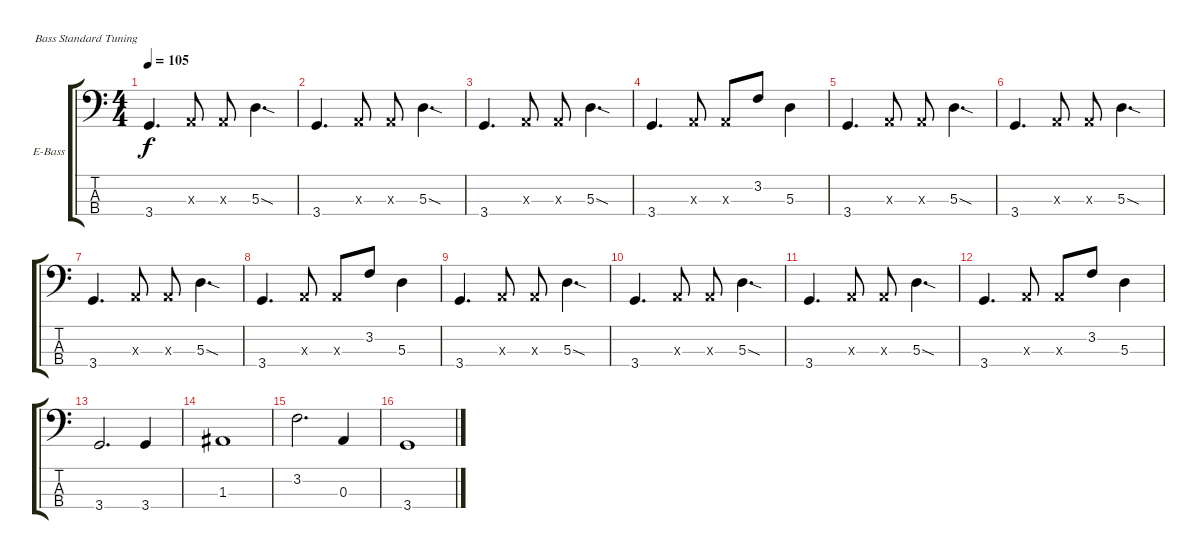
\defaultSystemsLayout 4
\bracketExtendMode groupsimilarinstruments
\firstSystemTrackNameOrientation horizontal
\otherSystemsTrackNameOrientation horizontal
\track ("Electric Bass" "E-Bass") {instrument electricbassfinger}
\staff {score tabs}
\tuning (G2 D2 A1 E1)
\ts (4 4)
\tempo 105
\clef f4
\scale
0.333333
\ks c
3.4.4{d dy f} 0.3{x}.8 0.3{x}.8 5.3{sod}.4{d} |
\scale
0.333333 3.4.4{d} 0.3{x}.8 0.3{x}.8 5.3{sod}.4{d} |
\scale
0.333333 3.4.4{d} 0.3{x}.8 0.3{x}.8 5.3{sod}.4{d} |
\scale
0.333333 3.4.4{d} 0.3{x}.8 0.3{x}.8 3.2.8 5.3.4 |
\scale
0.333333 3.4.4{d} 0.3{x}.8 0.3{x}.8 5.3{sod}.4{d} |
\scale
0.333333 3.4.4{d} 0.3{x}.8 0.3{x}.8 5.3{sod}.4{d} |
\scale
0.333333 3.4.4{d} 0.3{x}.8 0.3{x}.8 5.3{sod}.4{d} |
\scale
0.333333 3.4.4{d} 0.3{x}.8 0.3{x}.8 3.2.8 5.3.4 |
\scale
0.333333 3.4.4{d} 0.3{x}.8 0.3{x}.8 5.3{sod}.4{d} |
\scale
0.333333 3.4.4{d} 0.3{x}.8 0.3{x}.8 5.3{sod}.4{d} |
\scale
0.333333 3.4.4{d} 0.3{x}.8 0.3{x}.8 5.3{sod}.4{d} |
\scale
0.333333 3.4.4{d} 0.3{x}.8 0.3{x}.8 3.2.8 5.3.4 |
\scale
0.333333 3.4.2{d} 3.4.4 |
\scale
0.333333 1.3.1 |
\scale
0.333333 3.2.2{d} 0.3.4 |
\scale
0.333333 3.4.1
